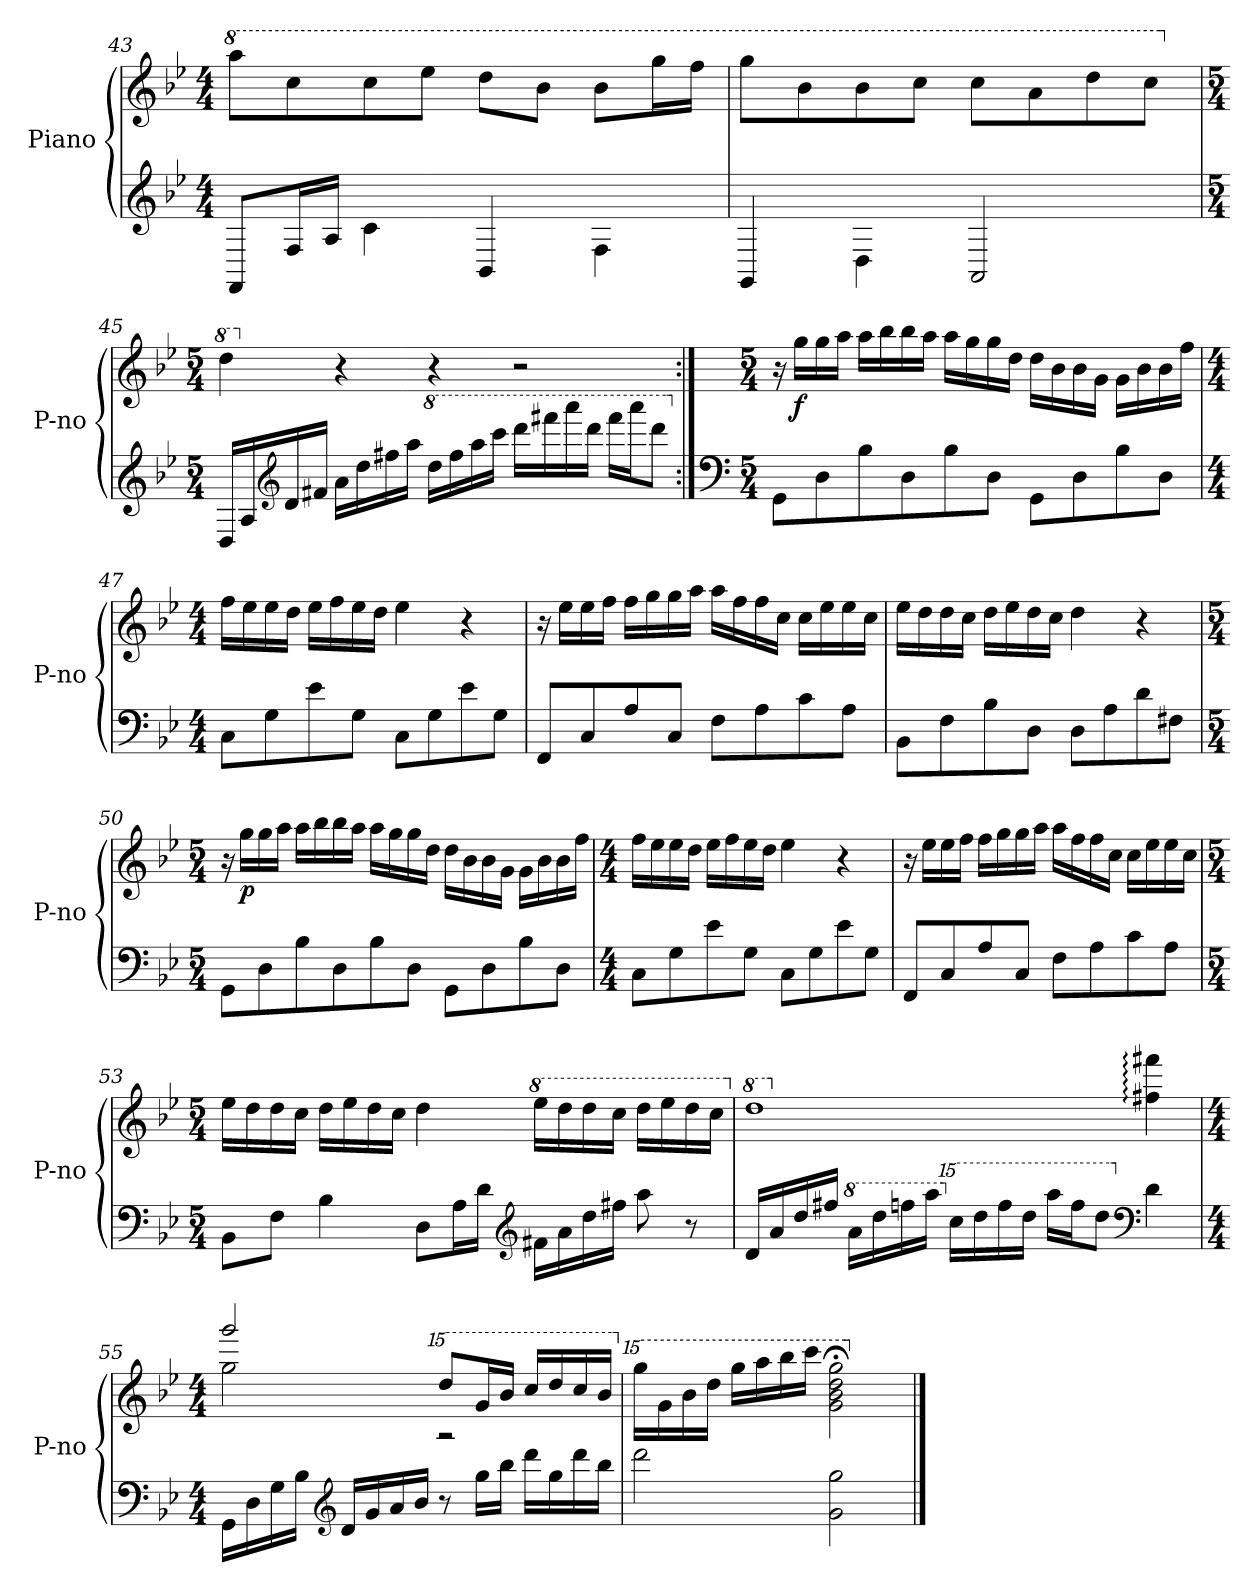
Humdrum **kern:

**kern	**kern	**dynam
*part1	*part1	*part1
*staff2	*staff1	*staff1/2
*I"Piano	*	*
*I'P-no	*	*
!!LO:LB:g=z
*clefG2	*clefG2	*
*k[b-e-]	*k[b-e-]	*
*M4/4	*M4/4	*
*	*8va	*
=43	=43	=43
8FF</L	8aaa\L	.
16F</L	8ccc\	.
16A</JJ	.	.
4c<\	8ccc\	.
.	8eee-\J	.
4BB-</	8ddd\L	.
.	8bb-\J	.
4F<\	8bb-\L	.
.	16ggg\L	.
.	16fff\JJ	.
=44	=44	=44
4GG</	8ggg\L	.
.	8bb-\	.
4D<\	8bb-\	.
.	8ccc\J	.
2AA</	8ccc\L	.
.	8aa\	.
.	8ddd\	.
.	8ccc\J	.
!!LO:LB:g=z
=45	=45	=45
*M5/4	*M5/4	*
*	*X8va	*
*	*8va	*
16D</LL	4ddd\	.
16A</	.	.
*clefG2	*	*
16d</	.	.
16f#X</JJ	.	.
*	*X8va	*
16a<\LL	4r	.
16dd<\	.	.
16ff#X<\	.	.
16aa<\JJ	.	.
*8va	*	*
16ddd<\LL	4r	.
16fff#<\	.	.
16aaa<\	.	.
16cccc<\JJ	.	.
16dddd<\LL	2r	.
16ffff#X<\	.	.
16aaaa<\	.	.
16dddd<\JJ	.	.
16ffff#<\LL	.	.
16aaaa<\J	.	.
8dddd<\J	.	.
!!LO:LB:g=z
=46:|!	=46:|!	=46:|!
*clefF4	*	*
*M5/4	*M5/4	*
*X8va	*	*
8GG<\L	16r	.
!	!	!LO:DY:b
.	16gg\LL	f
8D<\	16gg\	.
.	16aa\JJ	.
8B-<\	16aa\LL	.
.	16bb-\	.
8D<\	16bb-\	.
.	16aa\JJ	.
8B-<\	16aa\LL	.
.	16gg\	.
8D<\J	16gg\	.
.	16dd\JJ	.
8GG<\L	16dd\LL	.
.	16b-\	.
8D<\	16b-\	.
.	16g\JJ	.
8B-<\	16g\LL	.
.	16b-\	.
8D<\J	16b-\	.
.	16ff\JJ	.
=47	=47	=47
*M4/4	*M4/4	*
8C<\L	16ff\LL	.
.	16ee-\	.
8G<\	16ee-\	.
.	16dd\JJ	.
8e-<\	16ee-\LL	.
.	16ff\	.
8G<\J	16ee-\	.
.	16dd\JJ	.
8C<\L	4ee-\	.
8G<\	.	.
8e-<\	4r	.
8G<\J	.	.
!!LO:LB:g=z
=48	=48	=48
8FF</L	16r	.
.	16ee-\LL	.
8C</	16ee-\	.
.	16ff\JJ	.
8A</	16ff\LL	.
.	16gg\	.
8C</J	16gg\	.
.	16aa\JJ	.
8F<\L	16aa\LL	.
.	16ff\	.
8A<\	16ff\	.
.	16cc\JJ	.
8c<\	16cc\LL	.
.	16ee-\	.
8A<\J	16ee-\	.
.	16cc\JJ	.
=49	=49	=49
8BB-<\L	16ee-\LL	.
.	16dd\	.
8F<\	16dd\	.
.	16cc\JJ	.
8B-<\	16dd\LL	.
.	16ee-\	.
8D<\J	16dd\	.
.	16cc\JJ	.
8D<\L	4dd\	.
8A<\	.	.
8d<\	4r	.
8F#X<\J	.	.
!!LO:LB:g=z
=50	=50	=50
*M5/4	*M5/4	*
8GG<\L	16r	.
!	!	!LO:DY:b
.	16gg\LL	p
8D<\	16gg\	.
.	16aa\JJ	.
8B-<\	16aa\LL	.
.	16bb-\	.
8D<\	16bb-\	.
.	16aa\JJ	.
8B-<\	16aa\LL	.
.	16gg\	.
8D<\J	16gg\	.
.	16dd\JJ	.
8GG<\L	16dd\LL	.
.	16b-\	.
8D<\	16b-\	.
.	16g\JJ	.
8B-<\	16g\LL	.
.	16b-\	.
8D<\J	16b-\	.
.	16ff\JJ	.
=51	=51	=51
*M4/4	*M4/4	*
8C<\L	16ff\LL	.
.	16ee-\	.
8G<\	16ee-\	.
.	16dd\JJ	.
8e-<\	16ee-\LL	.
.	16ff\	.
8G<\J	16ee-\	.
.	16dd\JJ	.
8C<\L	4ee-\	.
8G<\	.	.
8e-<\	4r	.
8G<\J	.	.
!!LO:PB:g=z
=52	=52	=52
8FF</L	16r	.
.	16ee-\LL	.
8C</	16ee-\	.
.	16ff\JJ	.
8A</	16ff\LL	.
.	16gg\	.
8C</J	16gg\	.
.	16aa\JJ	.
8F<\L	16aa\LL	.
.	16ff\	.
8A<\	16ff\	.
.	16cc\JJ	.
8c<\	16cc\LL	.
.	16ee-\	.
8A<\J	16ee-\	.
.	16cc\JJ	.
=53	=53	=53
*M5/4	*M5/4	*
8BB-<\L	16ee-\LL	.
.	16dd\	.
8F<\J	16dd\	.
.	16cc\JJ	.
4B-<\	16dd\LL	.
.	16ee-\	.
.	16dd\	.
.	16cc\JJ	.
8D<\L	4dd\	.
16A<\L	.	.
16d<\JJ	.	.
*clefG2	*	*
*	*8va	*
16f#X<\LL	16eee-\LL	.
16a<\	16ddd\	.
16dd<\	16ddd\	.
16ff#X<\JJ	16ccc\JJ	.
8aa<\	16ddd\LL	.
.	16eee-\	.
8r	16ddd\	.
.	16ccc\JJ	.
!!LO:LB:g=z
=54	=54	=54
*	*X8va	*
*	*8va	*
16d</LL	1ddd	.
16a</	.	.
16dd</	.	.
16ff#X</JJ	.	.
*8va	*	*
16aa<\LL	.	.
16ddd<\	.	.
16fffn<\	.	.
16aaa<\JJ	.	.
*X8va	*	*
*15ma	*	*
16cccc<\LL	.	.
16dddd<\	.	.
16ffff<\	.	.
16dddd<\JJ	.	.
16aaaa<\LL	.	.
16ffff<\J	.	.
8dddd<\J	.	.
*clefF4	*	*
*X15ma	*	*
*	*X8va	*
4d<\	4ff#X\:: 4fff#X\::	.
=55	=55	=55
*M4/4	*M4/4	*
*	*^	*
16GG<\LL	2ggg/	2gg::<\	.
16D<\	.	.	.
16G<\	.	.	.
16B-<\JJ	.	.	.
*clefG2	*	*	*
16d</LL	.	.	.
16g</	.	.	.
16a</	.	.	.
16b-</JJ	.	.	.
*	*15ma	*	*
8r	8dddd/L	2r	.
16gg<\LL	16ggg/L	.	.
16bb-<\JJ	16bbb-/JJ	.	.
16ddd<\LL	16cccc/LL	.	.
16gg<\	16dddd/	.	.
16ddd<\	16cccc/	.	.
16bb-<\JJ	16bbb-/JJ	.	.
*	*v	*v	*
!!LO:LB:g=z
=56	=56	=56
*	*X15ma	*
*	*15ma	*
2ddd<\	16gggg\LL	.
.	16ggg\	.
.	16bbb-\	.
.	16dddd\JJ	.
.	16gggg\LL	.
.	16aaaa\	.
.	16bbbb-\	.
.	16ccccc\JJ	.
2g\<< 2gg\<<	2ggg\;< 2bbb-\;< 2dddd\;< 2gggg\;<	.
*	*X15ma	*
==	==	==
*-	*-	*-
